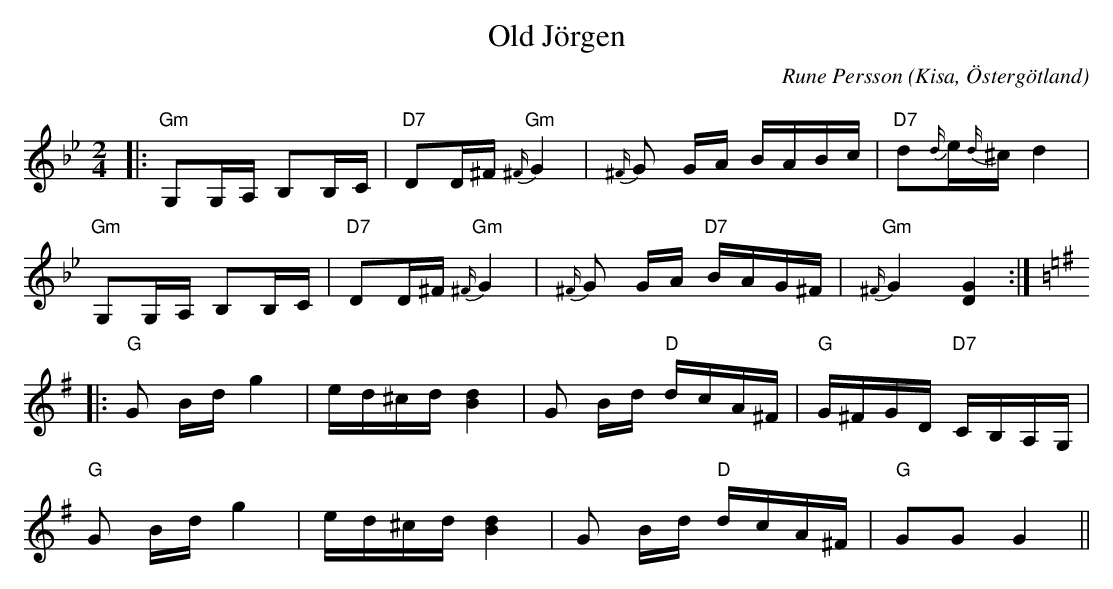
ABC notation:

X:1
T:Old Jörgen
C:Rune Persson
O:Kisa, Östergötland
Q:60
M:2/4
L:1/8
K:Gm
|:"Gm"G,G,/A,/ B,B,/C/|"D7"DD/^F/ "Gm"{^F/}G2|{^F/}G G/A/ B/A/B/c/|"D7"d{d/}e/{d/}^c/ d2|
"Gm"G,G,/A,/ B,B,/C/|"D7"DD/^F/ "Gm"{^F/}G2|{^F/}G G/A/"D7" B/A/G/^F/|"Gm"{^F/}G2 [DG]2:|
[K:G]|:"G"G B/d/ g2|e/d/^c/d/ [dB]2|G B/d/ "D"d/c/A/^F/|"G"G/^F/G/D/ "D7"C/B,/A,/G,/|
"G"G B/d/ g2|e/d/^c/d/ [dB]2|G B/d/ "D"d/c/A/^F/|"G"GG G2||
